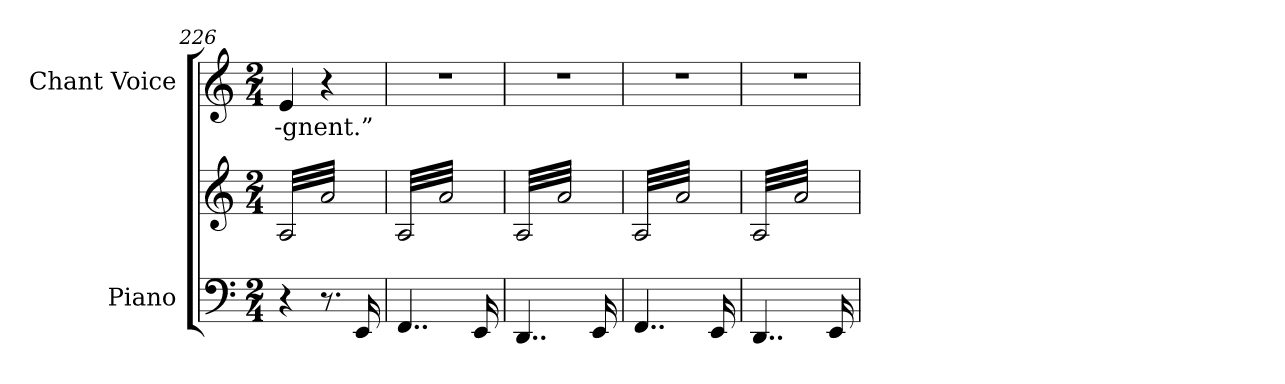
**kern	**kern	**kern	**text
*part2	*part2	*part1	*part1
*staff3	*staff2	*staff1	*staff1
*I"Piano	*	*I"Chant Voice	*
*I'Pno	*	*	*
*clefF4	*clefG2	*clefG2	*
*k[]	*k[]	*k[]	*
*M2/4	*M2/4	*M2/4	*
=226	=226	=226	=226
*	*tremolo	*	*
4r	32A/LLL	4e/	--gnent.”
.	32a/	.	.
.	32A/	.	.
.	32a/	.	.
.	32A/	.	.
.	32a/	.	.
.	32A/	.	.
.	32a/	.	.
8.r	32A/	4r	.
.	32a/	.	.
.	32A/	.	.
.	32a/	.	.
.	32A/	.	.
.	32a/	.	.
16EE/	32A/	.	.
.	32a/JJJ	.	.
=227	=227	=227	=227
4..FF/	32A/LLL	2r	.
.	32a/	.	.
.	32A/	.	.
.	32a/	.	.
.	32A/	.	.
.	32a/	.	.
.	32A/	.	.
.	32a/	.	.
.	32A/	.	.
.	32a/	.	.
.	32A/	.	.
.	32a/	.	.
.	32A/	.	.
.	32a/	.	.
16EE/	32A/	.	.
.	32a/JJJ	.	.
=228	=228	=228	=228
4..DD/	32A/LLL	2r	.
.	32a/	.	.
.	32A/	.	.
.	32a/	.	.
.	32A/	.	.
.	32a/	.	.
.	32A/	.	.
.	32a/	.	.
.	32A/	.	.
.	32a/	.	.
.	32A/	.	.
.	32a/	.	.
.	32A/	.	.
.	32a/	.	.
16EE/	32A/	.	.
.	32a/JJJ	.	.
=229	=229	=229	=229
4..FF/	32A/LLL	2r	.
.	32a/	.	.
.	32A/	.	.
.	32a/	.	.
.	32A/	.	.
.	32a/	.	.
.	32A/	.	.
.	32a/	.	.
.	32A/	.	.
.	32a/	.	.
.	32A/	.	.
.	32a/	.	.
.	32A/	.	.
.	32a/	.	.
16EE/	32A/	.	.
.	32a/JJJ	.	.
=230	=230	=230	=230
4..DD/	32A/LLL	2r	.
.	32a/	.	.
.	32A/	.	.
.	32a/	.	.
.	32A/	.	.
.	32a/	.	.
.	32A/	.	.
.	32a/	.	.
.	32A/	.	.
.	32a/	.	.
.	32A/	.	.
.	32a/	.	.
.	32A/	.	.
.	32a/	.	.
16EE/	32A/	.	.
.	32a/JJJ	.	.
*	*Xtremolo	*	*
.	.	.	.
.	.	.	.
.	.	.	.
.	.	.	.
.	.	.	.
.	.	.	.
.	.	.	.
.	.	.	.
=	=	=	=
*-	*-	*-	*-
